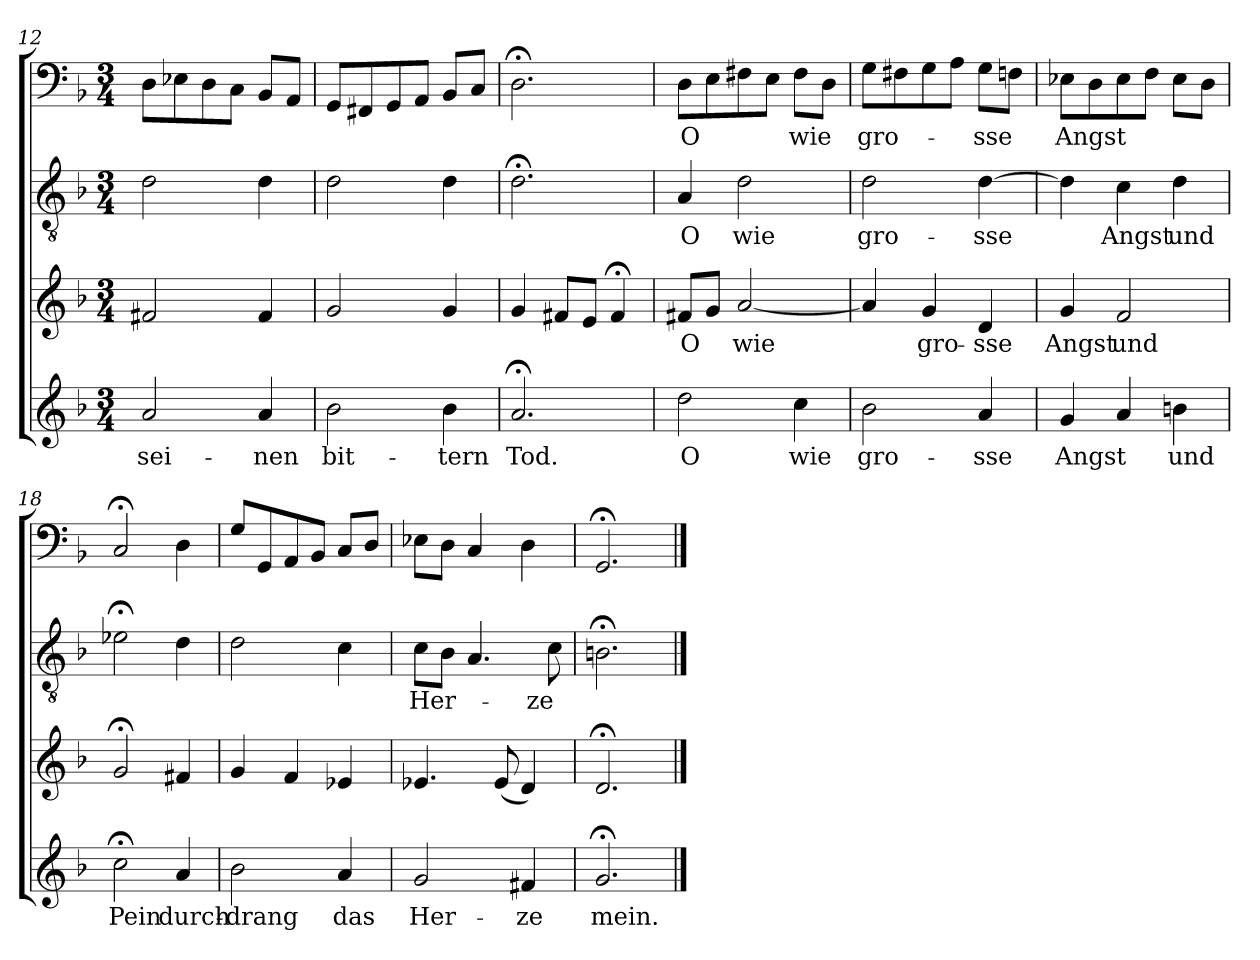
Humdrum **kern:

**kern	**text	**kern	**text	**kern	**text	**kern	**text
*part4	*part4	*part3	*part3	*part2	*part2	*part1	*part1
*staff4	*staff4	*staff3	*staff3	*staff2	*staff2	*staff1	*staff1
*clefG2	*	*clefG2	*	*clefGv2	*	*clefF4	*
*k[b-]	*	*k[b-]	*	*k[b-]	*	*k[b-]	*
*d:	*	*d:	*	*d:	*	*d:	*
*M3/4	*	*M3/4	*	*M3/4	*	*M3/4	*
=12	=12	=12	=12	=12	=12	=12	=12
2a	sei-	2f#X	.	2d	.	8DL	.
.	.	.	.	.	.	8E-X	.
.	.	.	.	.	.	8D	.
.	.	.	.	.	.	8CJ	.
4a	-nen	4f#	.	4d	.	8BB-L	.
.	.	.	.	.	.	8AAJ	.
=13	=13	=13	=13	=13	=13	=13	=13
2b-	bit-	2g	.	2d	.	8GGL	.
.	.	.	.	.	.	8FF#X	.
.	.	.	.	.	.	8GG	.
.	.	.	.	.	.	8AAJ	.
4b-	-tern	4g	.	4d	.	8BB-L	.
.	.	.	.	.	.	8CJ	.
=14	=14	=14	=14	=14	=14	=14	=14
2.a;<	Tod.	4g	.	2.d;<	.	2.D;<	.
.	.	8f#XL	.	.	.	.	.
.	.	8eJ	.	.	.	.	.
.	.	4f#;<	.	.	.	.	.
=15	=15	=15	=15	=15	=15	=15	=15
2dd	O	8f#XL	O	4A	O	8DL	O
.	.	8gJ	.	.	.	8E	.
.	.	[2a	wie	2d	wie	8F#X	.
.	.	.	.	.	.	8EJ	.
4cc	wie	.	.	.	.	8F#L	wie
.	.	.	.	.	.	8DJ	.
=16	=16	=16	=16	=16	=16	=16	=16
2b-	gro-	4a]	.	2d	gro-	8GL	gro-
.	.	.	.	.	.	8F#X	.
.	.	4g	gro-	.	.	8G	.
.	.	.	.	.	.	8AJ	.
4a	-sse	4d	-sse	[4d	-sse	8GL	-sse
.	.	.	.	.	.	8FnJ	.
=17	=17	=17	=17	=17	=17	=17	=17
4g	Angst	4g	Angst	4d]	.	8E-XL	Angst
.	.	.	.	.	.	8D	.
4a	.	2f	und	4c	Angst	8E-	.
.	.	.	.	.	.	8FJ	.
4bn	und	.	.	4d	und	8E-L	.
.	.	.	.	.	.	8DJ	.
=18	=18	=18	=18	=18	=18	=18	=18
2cc;<	Pein	2g;<	.	2e-X;<	.	2C;<	.
4a	durch-	4f#X	.	4d	.	4D	.
=19	=19	=19	=19	=19	=19	=19	=19
2b-	-drang	4g	.	2d	.	8GL	.
.	.	.	.	.	.	8GG	.
.	.	4f	.	.	.	8AA	.
.	.	.	.	.	.	8BB-J	.
4a	das	4e-X	.	4c	.	8CL	.
.	.	.	.	.	.	8DJ	.
=20	=20	=20	=20	=20	=20	=20	=20
2g	Her-	4.e-X	.	8cL	Her-	8E-XL	.
.	.	.	.	8B-J	.	8DJ	.
.	.	.	.	4.A	.	4C	.
.	.	(8e-	.	.	.	.	.
4f#X	-ze	4d)	.	.	.	4D	.
.	.	.	.	8c	-ze	.	.
=21	=21	=21	=21	=21	=21	=21	=21
2.g;<	mein.	2.d;<	.	2.Bn;<	.	2.GG;<	.
==	==	==	==	==	==	==	==
*-	*-	*-	*-	*-	*-	*-	*-
